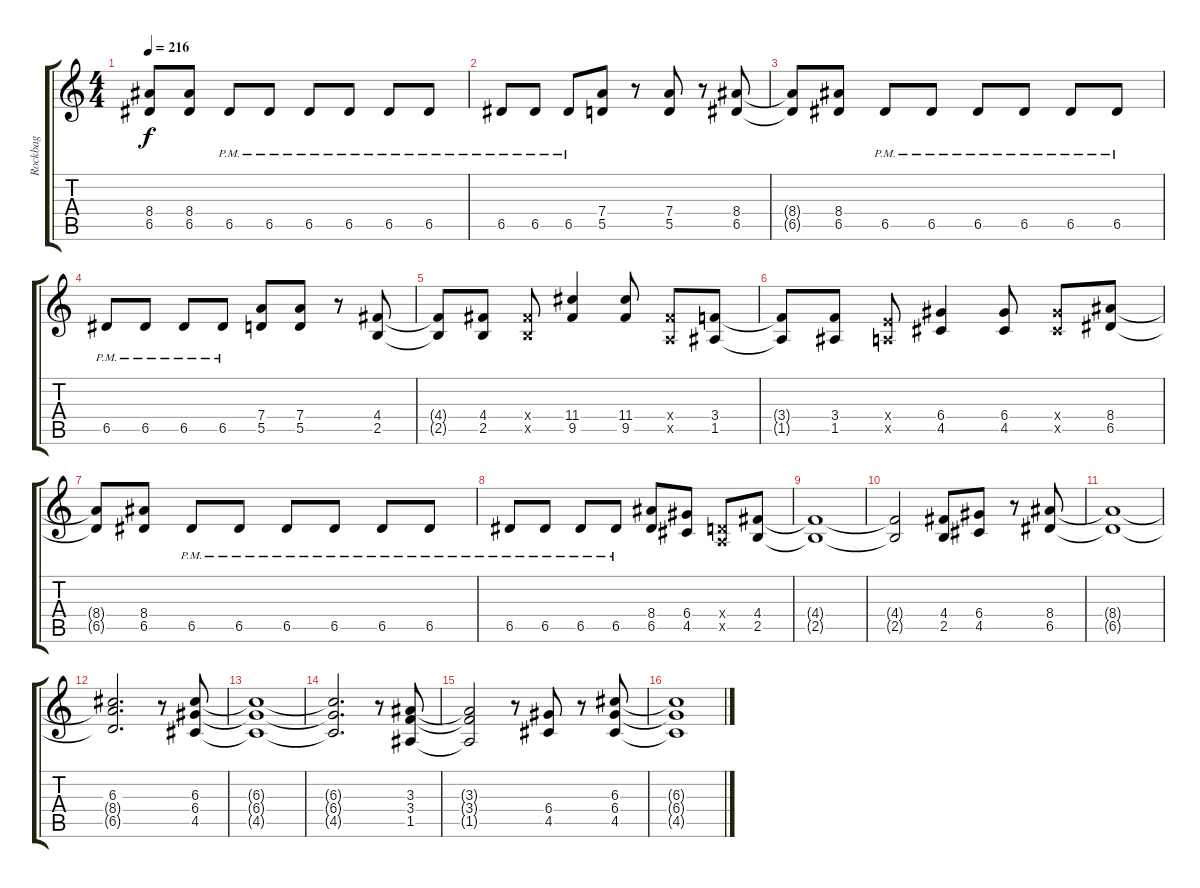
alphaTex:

\track ("Rockbag" "Rockbag") {instrument overdrivenguitar}
\staff {score tabs}
\tuning (E4 B3 G3 D3 A2 E2) {hide}
\ts (4 4)
\tempo 216
\clef g2
\ks c
(8.4{t} 6.5{t}).8{dy f} (8.4 6.5).8 6.5{pm}.8 6.5{pm}.8 6.5{pm}.8 6.5{pm}.8 6.5{pm}.8 6.5{pm}.8 |
6.5{pm}.8 6.5{pm}.8 6.5{pm}.8 (7.4 5.5).8 r.8 (7.4 5.5).8 r.8 (8.4 6.5).8 |
(8.4{t} 6.5{t}).8 (8.4 6.5).8 6.5{pm}.8 6.5{pm}.8 6.5{pm}.8 6.5{pm}.8 6.5{pm}.8 6.5{pm}.8 |
6.5{pm}.8 6.5{pm}.8 6.5{pm}.8 6.5{pm}.8 (7.4 5.5).8 (7.4 5.5).8 r.8 (4.4 2.5).8 |
(4.4{t} 2.5{t}).8 (4.4 2.5).8 (4.4{x} 2.5{x}).8 (11.4 9.5).4 (11.4 9.5).8 (4.4{x} 0.5{x}).8 (3.4 1.5).8 |
(3.4{t} 1.5{t}).8 (3.4 1.5).8 (2.4{x} 0.5{x}).8 (6.4 4.5).4 (6.4 4.5).8 (6.4{x} 4.5{x}).8 (8.4 6.5).8 |
(8.4{t} 6.5{t}).8 (8.4 6.5).8 6.5{pm}.8 6.5{pm}.8 6.5{pm}.8 6.5{pm}.8 6.5{pm}.8 6.5{pm}.8 |
6.5{pm}.8 6.5{pm}.8 6.5{pm}.8 6.5{pm}.8 (8.4 6.5).8 (6.4 4.5).8 (0.4{x} 0.5{x}).8 (4.4 2.5).8 |
(4.4{t} 2.5{t}).1 |
(4.4{t} 2.5{t}).2 (4.4 2.5).8 (6.4 4.5).8 r.8 (8.4 6.5).8 |
(8.4{t} 6.5{t}).1 |
(6.3 8.4{t} 6.5{t}).2{d} r.8 (6.3 6.4 4.5).8 |
(6.3{t} 6.4{t} 4.5{t}).1 |
(6.3{t} 6.4{t} 4.5{t}).2{d} r.8 (3.3 3.4 1.5).8 |
(3.3{t} 3.4{t} 1.5{t}).2 r.8 (6.4 4.5).8 r.8 (6.3 6.4 4.5).8 |
(6.3{t} 6.4{t} 4.5{t}).1
